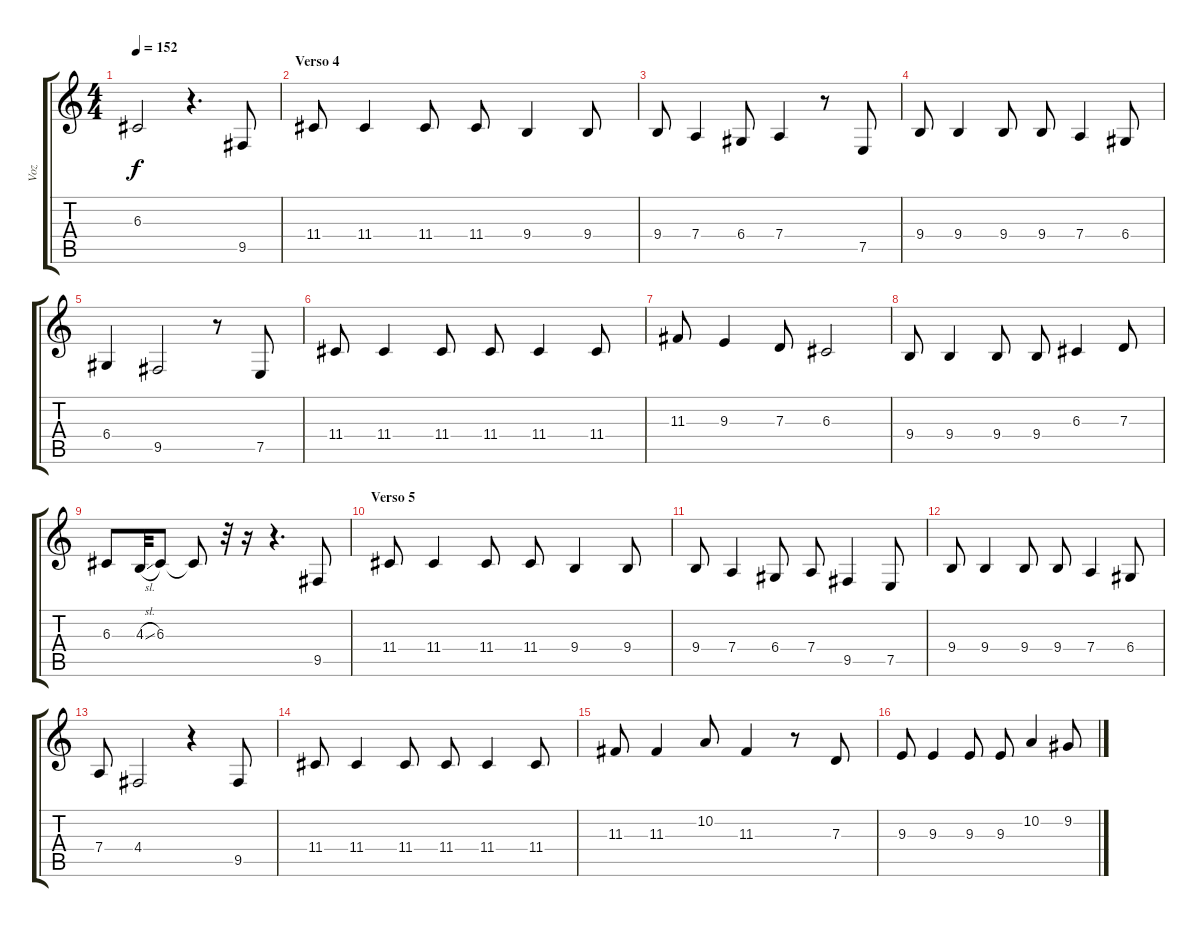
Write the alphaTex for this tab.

\track ("Voz" "Voz") {instrument bassoon}
\staff {score tabs}
\tuning (E4 B3 G3 D3 A2 E2) {hide}
\ts (4 4)
\tempo 152
\clef g2
\ks c
6.3{t}.2{dy f} r.4{d} 9.5.8 |
\section ("" "Verso 4")
11.4.8 11.4.4 11.4.8 11.4.8 9.4.4 9.4.8 |
9.4.8 7.4.4 6.4.8 7.4.4 r.8 7.5.8 |
9.4.8 9.4.4 9.4.8 9.4.8 7.4.4 6.4.8 |
6.4.4 9.5.2 r.8 7.5.8 |
11.4.8 11.4.4 11.4.8 11.4.8 11.4.4 11.4.8 |
11.3.8 9.3.4 7.3.8 6.3.2 |
9.4.8 9.4.4 9.4.8 9.4.8 6.3.4 7.3.8 |
6.3.8 4.3{sl}.32 6.3.8 6.3{t}.8 r.32 r.16 r.4{d} 9.5.8 |
\section ("" "Verso 5")
11.4.8 11.4.4 11.4.8 11.4.8 9.4.4 9.4.8 |
9.4.8 7.4.4 6.4.8 7.4.8 9.5.4 7.5.8 |
9.4.8 9.4.4 9.4.8 9.4.8 7.4.4 6.4.8 |
7.4.8 4.4.2 r.4 9.5.8 |
11.4.8 11.4.4 11.4.8 11.4.8 11.4.4 11.4.8 |
11.3.8 11.3.4 10.2.8 11.3.4 r.8 7.3.8 |
9.3.8 9.3.4 9.3.8 9.3.8 10.2.4 9.2.8
